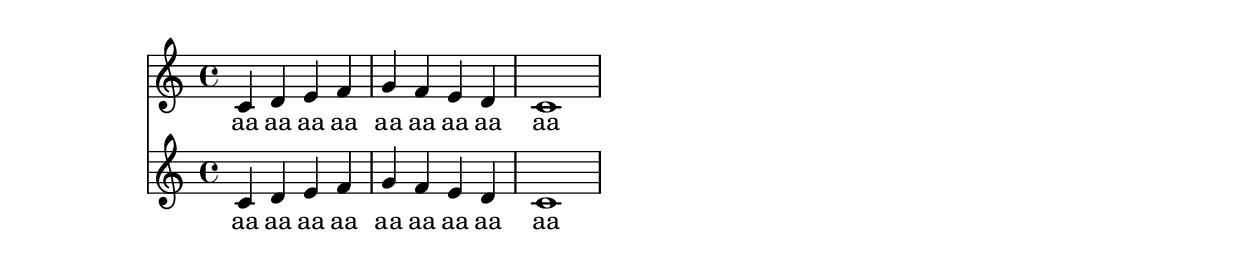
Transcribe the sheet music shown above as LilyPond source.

%% Do not edit this file; it is auto-generated from LSR http://lsr.dsi.unimi.it
%% This file is in the public domain.
\version "2.12.0"

\header {
  lsrtags = "text, vocal-music, spacing"

  texidoces = "
Este fragmento de código muestra cómo situar la línea de base de la
letra más cerca del pentagrama.

"
  doctitlees = "Ajuste del especiado vertical de la letra"

  texidoc = "
This snippet shows how to bring the lyrics line closer to the staff.

"
  doctitle = "Adjusting lyrics vertical spacing"
} % begin verbatim

% Default layout:
<<
  \new Staff \new Voice = melody \relative c' {
    c4 d e f
    g4 f e d
    c1
  }
  \new Lyrics \lyricsto melody { aa aa aa aa aa aa aa aa aa }

% Reducing the minimum space below the staff and above the lyrics:
  \new Staff \with {
    \override VerticalAxisGroup #'minimum-Y-extent = #'(-1 . 4)
  }
  \new Voice = melody \relative c' {
    c4 d e f
    g4 f e d
    c1
  }
  \new Lyrics \with {
    \override VerticalAxisGroup #'minimum-Y-extent = #'(-1.2 . 1)
  }
  \lyricsto melody { aa aa aa aa aa aa aa aa aa }
>>
